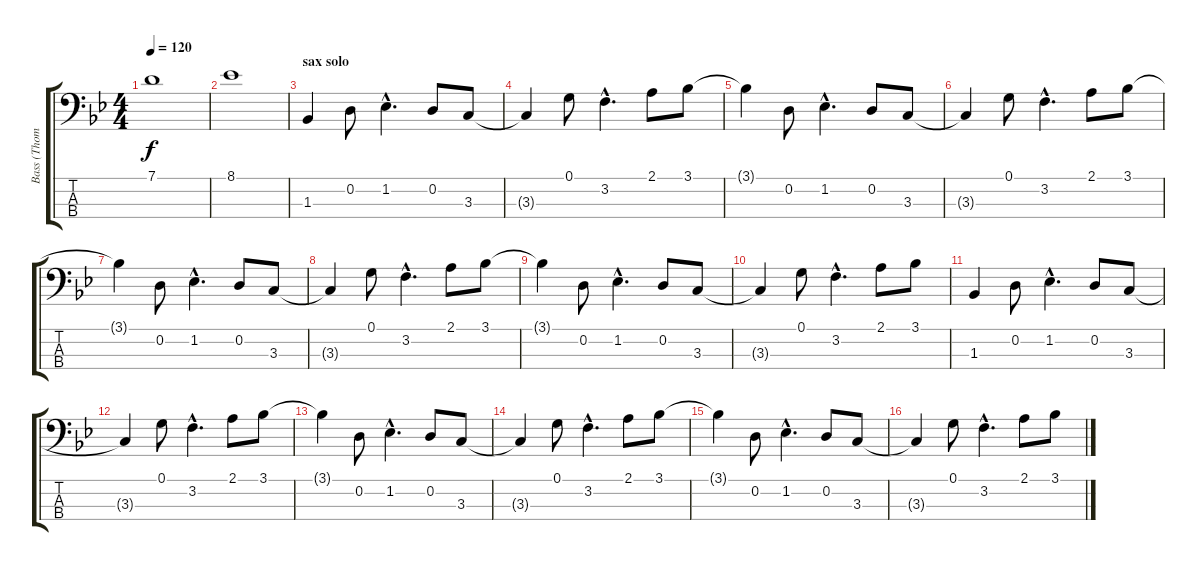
\track ("Bass (Thompson)" "Bass (Thom") {instrument electricbassfinger}
\staff {score tabs}
\tuning (G2 D2 A1 E1) {hide}
\ts (4 4)
\tempo 120
\clef f4
\ks bb
7.1.1{dy f} |
8.1.1 |
\section ("" "sax solo")
1.3.4 0.2.8 1.2{hac}.4{d} 0.2.8 3.3.8 |
3.3{t}.4 0.1.8 3.2{hac}.4{d} 2.1.8 3.1.8 |
3.1{t}.4 0.2.8 1.2{hac}.4{d} 0.2.8 3.3.8 |
3.3{t}.4 0.1.8 3.2{hac}.4{d} 2.1.8 3.1.8 |
3.1{t}.4 0.2.8 1.2{hac}.4{d} 0.2.8 3.3.8 |
3.3{t}.4 0.1.8 3.2{hac}.4{d} 2.1.8 3.1.8 |
3.1{t}.4 0.2.8 1.2{hac}.4{d} 0.2.8 3.3.8 |
3.3{t}.4 0.1.8 3.2{hac}.4{d} 2.1.8 3.1.8 |
1.3.4 0.2.8 1.2{hac}.4{d} 0.2.8 3.3.8 |
3.3{t}.4 0.1.8 3.2{hac}.4{d} 2.1.8 3.1.8 |
3.1{t}.4 0.2.8 1.2{hac}.4{d} 0.2.8 3.3.8 |
3.3{t}.4 0.1.8 3.2{hac}.4{d} 2.1.8 3.1.8 |
3.1{t}.4 0.2.8 1.2{hac}.4{d} 0.2.8 3.3.8 |
3.3{t}.4 0.1.8 3.2{hac}.4{d} 2.1.8 3.1.8
